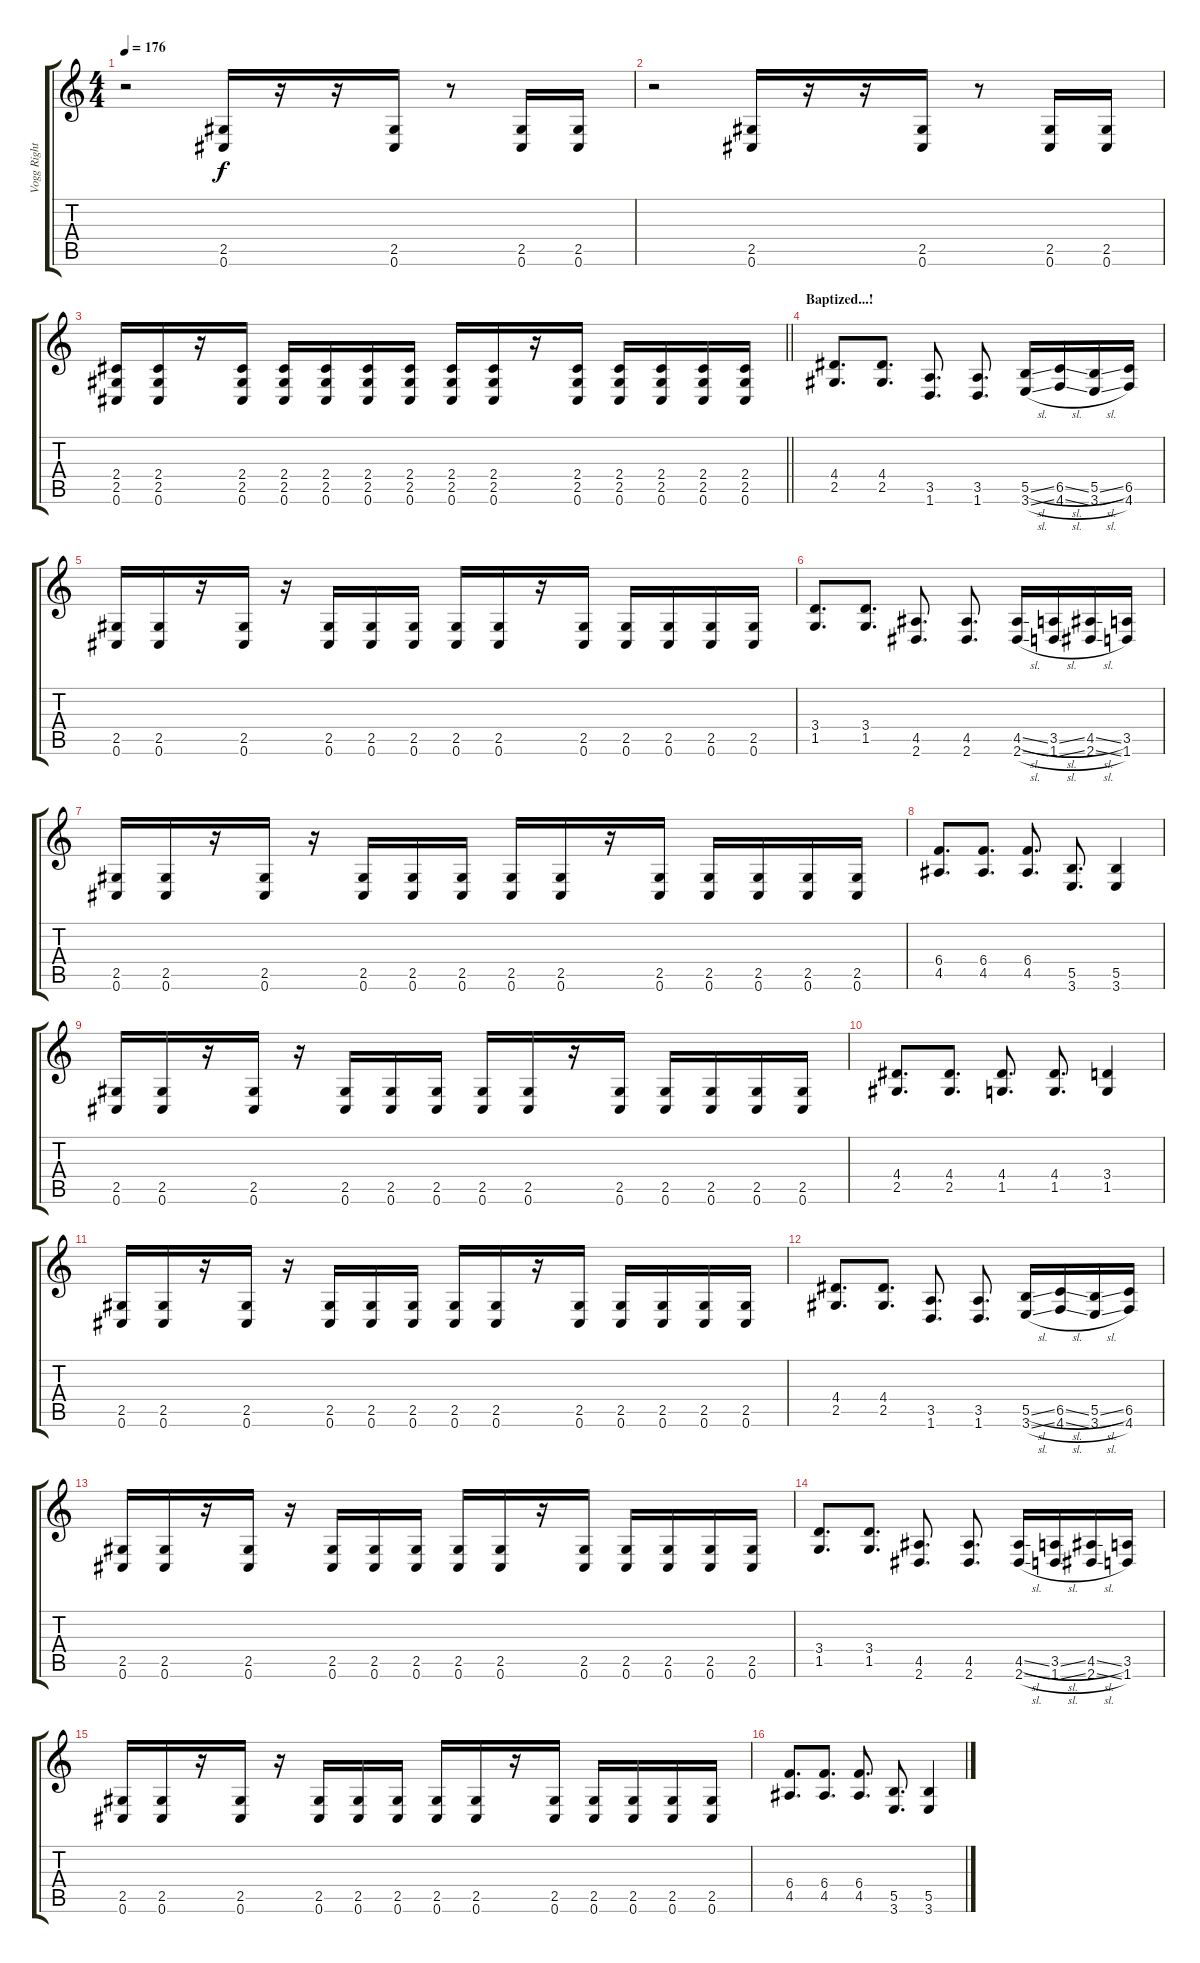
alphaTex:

\track ("Vogg Right" "Vogg Right") {instrument distortionguitar}
\staff {score tabs}
\tuning (Db4 Ab3 E3 B2 Gb2 Db2) {hide}
\ts (4 4)
\tempo 176
\clef g2
\ks c
r.2{dy f} (2.5 0.6).16 r.16 r.16 (2.5 0.6).16 r.8 (2.5 0.6).16 (2.5 0.6).16 |
r.2 (2.5 0.6).16 r.16 r.16 (2.5 0.6).16 r.8 (2.5 0.6).16 (2.5 0.6).16 |
\barLineRight lightlight
(2.4 2.5 0.6).16 (2.4 2.5 0.6).16 r.16 (2.4 2.5 0.6).16 (2.4 2.5 0.6).16 (2.4 2.5 0.6).16 (2.4 2.5 0.6).16 (2.4 2.5 0.6).16 (2.4 2.5 0.6).16 (2.4 2.5 0.6).16 r.16 (2.4 2.5 0.6).16 (2.4 2.5 0.6).16 (2.4 2.5 0.6).16 (2.4 2.5 0.6).16 (2.4 2.5 0.6).16 |
\section ("" "Baptized...!")
(4.4 2.5).8{d} (4.4 2.5).8{d} (3.5 1.6).8{d} (3.5 1.6).8{d} (5.5{sl} 3.6{sl}).16 (6.5{sl} 4.6{sl}).16 (5.5{sl} 3.6{sl}).16 (6.5 4.6).16 |
(2.5 0.6).16 (2.5 0.6).16 r.16 (2.5 0.6).16 r.16 (2.5 0.6).16 (2.5 0.6).16 (2.5 0.6).16 (2.5 0.6).16 (2.5 0.6).16 r.16 (2.5 0.6).16 (2.5 0.6).16 (2.5 0.6).16 (2.5 0.6).16 (2.5 0.6).16 |
(3.4 1.5).8{d} (3.4 1.5).8{d} (4.5 2.6).8{d} (4.5 2.6).8{d} (4.5{sl} 2.6{sl}).16 (3.5{sl} 1.6{sl}).16 (4.5{sl} 2.6{sl}).16 (3.5 1.6).16 |
(2.5 0.6).16 (2.5 0.6).16 r.16 (2.5 0.6).16 r.16 (2.5 0.6).16 (2.5 0.6).16 (2.5 0.6).16 (2.5 0.6).16 (2.5 0.6).16 r.16 (2.5 0.6).16 (2.5 0.6).16 (2.5 0.6).16 (2.5 0.6).16 (2.5 0.6).16 |
(6.4 4.5).8{d} (6.4 4.5).8{d} (6.4 4.5).8{d} (5.5 3.6).8{d} (5.5 3.6).4 |
(2.5 0.6).16 (2.5 0.6).16 r.16 (2.5 0.6).16 r.16 (2.5 0.6).16 (2.5 0.6).16 (2.5 0.6).16 (2.5 0.6).16 (2.5 0.6).16 r.16 (2.5 0.6).16 (2.5 0.6).16 (2.5 0.6).16 (2.5 0.6).16 (2.5 0.6).16 |
(4.4 2.5).8{d} (4.4 2.5).8{d} (4.4 1.5).8{d} (4.4 1.5).8{d} (3.4 1.5).4 |
(2.5 0.6).16 (2.5 0.6).16 r.16 (2.5 0.6).16 r.16 (2.5 0.6).16 (2.5 0.6).16 (2.5 0.6).16 (2.5 0.6).16 (2.5 0.6).16 r.16 (2.5 0.6).16 (2.5 0.6).16 (2.5 0.6).16 (2.5 0.6).16 (2.5 0.6).16 |
(4.4 2.5).8{d} (4.4 2.5).8{d} (3.5 1.6).8{d} (3.5 1.6).8{d} (5.5{sl} 3.6{sl}).16 (6.5{sl} 4.6{sl}).16 (5.5{sl} 3.6{sl}).16 (6.5 4.6).16 |
(2.5 0.6).16 (2.5 0.6).16 r.16 (2.5 0.6).16 r.16 (2.5 0.6).16 (2.5 0.6).16 (2.5 0.6).16 (2.5 0.6).16 (2.5 0.6).16 r.16 (2.5 0.6).16 (2.5 0.6).16 (2.5 0.6).16 (2.5 0.6).16 (2.5 0.6).16 |
(3.4 1.5).8{d} (3.4 1.5).8{d} (4.5 2.6).8{d} (4.5 2.6).8{d} (4.5{sl} 2.6{sl}).16 (3.5{sl} 1.6{sl}).16 (4.5{sl} 2.6{sl}).16 (3.5 1.6).16 |
(2.5 0.6).16 (2.5 0.6).16 r.16 (2.5 0.6).16 r.16 (2.5 0.6).16 (2.5 0.6).16 (2.5 0.6).16 (2.5 0.6).16 (2.5 0.6).16 r.16 (2.5 0.6).16 (2.5 0.6).16 (2.5 0.6).16 (2.5 0.6).16 (2.5 0.6).16 |
(6.4 4.5).8{d} (6.4 4.5).8{d} (6.4 4.5).8{d} (5.5 3.6).8{d} (5.5 3.6).4
